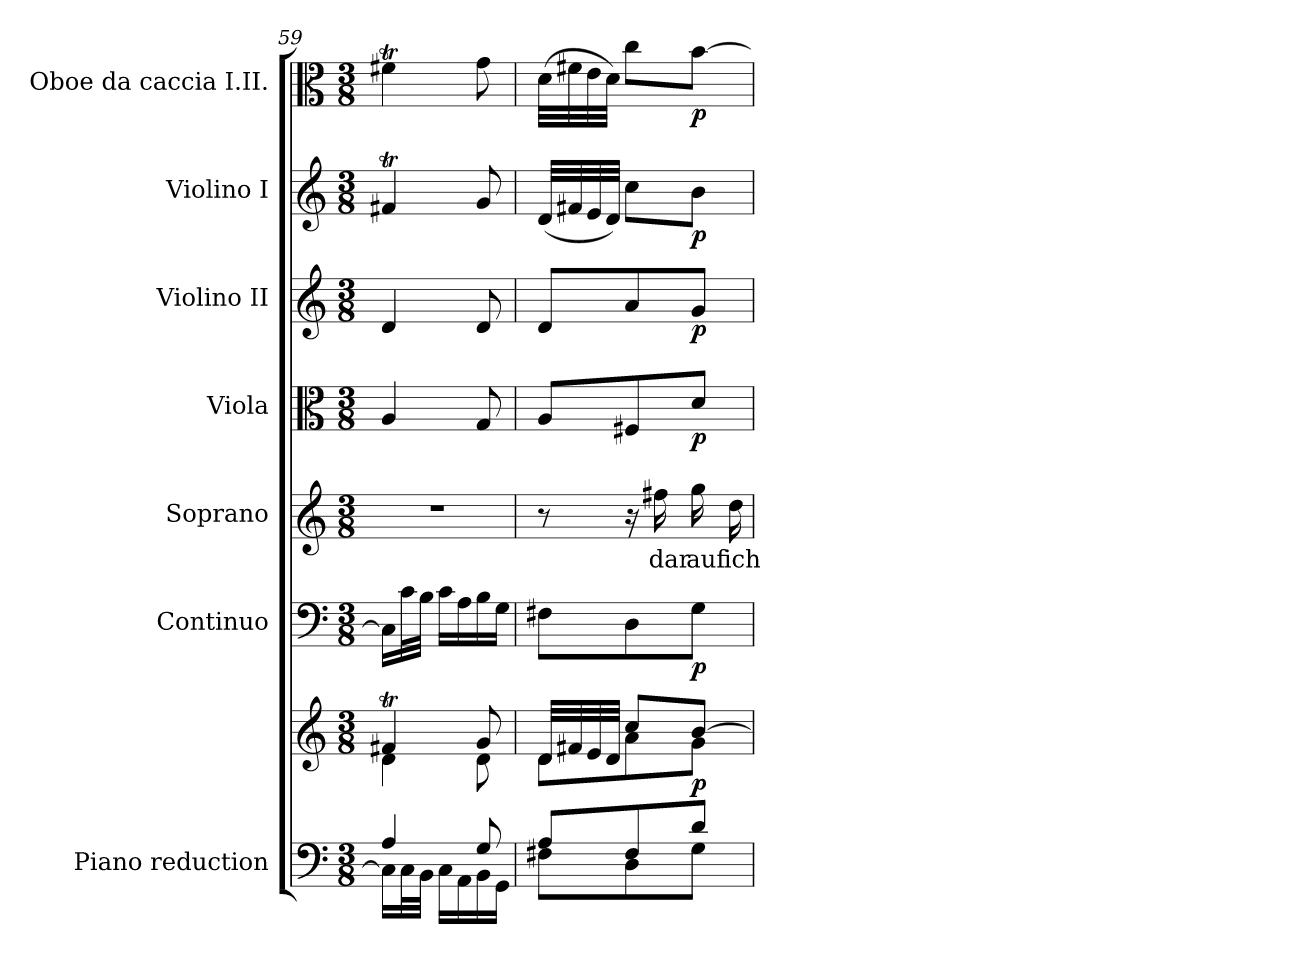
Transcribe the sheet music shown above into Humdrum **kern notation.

**kern	**kern	**dynam	**kern	**dynam	**kern	**text	**kern	**dynam	**kern	**dynam	**kern	**dynam	**kern	**dynam
*part7	*part7	*part7	*part6	*part6	*part5	*part5	*part4	*part4	*part3	*part3	*part2	*part2	*part1	*part1
*staff8	*staff7	*staff7/8	*staff6	*staff6	*staff5	*staff5	*staff4	*staff4	*staff3	*staff3	*staff2	*staff2	*staff1	*staff1
*I"Piano reduction	*	*	*I"Continuo	*	*I"Soprano	*	*I"Viola	*	*I"Violino II	*	*I"Violino I	*	*I"Oboe da caccia I.II.	*
*I'Pno	*	*	*	*	*	*	*I'Vla	*	*I'Vln	*	*I'Vln	*	*I'Ob	*
*clefF4	*clefG2	*	*clefF4	*	*clefG2	*	*clefC3	*	*clefG2	*	*clefG2	*	*clefC3	*
*k[]	*k[]	*	*k[]	*	*k[]	*	*k[]	*	*k[]	*	*k[]	*	*k[]	*
*M3/8	*M3/8	*	*M3/8	*	*M3/8	*	*M3/8	*	*M3/8	*	*M3/8	*	*M3/8	*
=59	=59	=59	=59	=59	=59	=59	=59	=59	=59	=59	=59	=59	=59	=59
*^	*^	*	*	*	*	*	*	*	*	*	*	*	*	*
4A/	16C\LL]	4f#Xt/	4d\	.	16C\LL]	.	4.r	.	4A/	.	4d/	.	4f#Xt/	.	4f#Xt\	.
.	32C\L	.	.	.	32c\L	.	.	.	.	.	.	.	.	.	.	.
.	32BB\JJJ	.	.	.	32B\JJJ	.	.	.	.	.	.	.	.	.	.	.
.	16C\LL	.	.	.	16c\LL	.	.	.	.	.	.	.	.	.	.	.
.	16AA\	.	.	.	16A\	.	.	.	.	.	.	.	.	.	.	.
8G/	16BB\	8g/	8d\	.	16B\	.	.	.	8G/	.	8d/	.	8g/	.	8g\	.
.	16GG\JJ	.	.	.	16G\JJ	.	.	.	.	.	.	.	.	.	.	.
=60	=60	=60	=60	=60	=60	=60	=60	=60	=60	=60	=60	=60	=60	=60	=60	=60
8A/L	8F#X\L	32d/LLL	8d\L	.	8F#X\L	.	8r	.	8A/L	.	8d/L	.	(<32d/LLL	.	(>32d\LLL	.
.	.	32f#X/	.	.	.	.	.	.	.	.	.	.	32f#X/	.	32f#X\	.
.	.	32e/	.	.	.	.	.	.	.	.	.	.	32e/	.	32e\	.
.	.	32d/JJJ	.	.	.	.	.	.	.	.	.	.	32d/JJJ)	.	32d\JJJ)	.
8F#/	8D\	8cc/L	8a\	.	8D\	.	16r	.	8F#X/	.	8a/	.	8cc\L	.	8cc\L	.
!	!	!	!	!	!	!	!	!LO:LY:b	!	!	!	!	!	!	!	!
.	.	.	.	.	.	.	16ff#X\	dar	.	.	.	.	.	.	.	.
!	!	!	!	!LO:DY:b	!	!LO:DY:b	!	!LO:LY:b	!	!LO:DY:b	!	!LO:DY:b	!	!LO:DY:b	!	!LO:DY:b
8d/J	8G\J	[8b/J	8g\J	p	8G\J	p	16gg\	auf	8d/J	p	8g/J	p	8b\J	p	[8b\J	p
!	!	!	!	!	!	!	!	!LO:LY:b	!	!	!	!	!	!	!	!
.	.	.	.	.	.	.	16dd\	ich	.	.	.	.	.	.	.	.
*v	*v	*	*	*	*	*	*	*	*	*	*	*	*	*	*	*
*	*v	*v	*	*	*	*	*	*	*	*	*	*	*	*	*
=	=	=	=	=	=	=	=	=	=	=	=	=	=	=
*-	*-	*-	*-	*-	*-	*-	*-	*-	*-	*-	*-	*-	*-	*-
